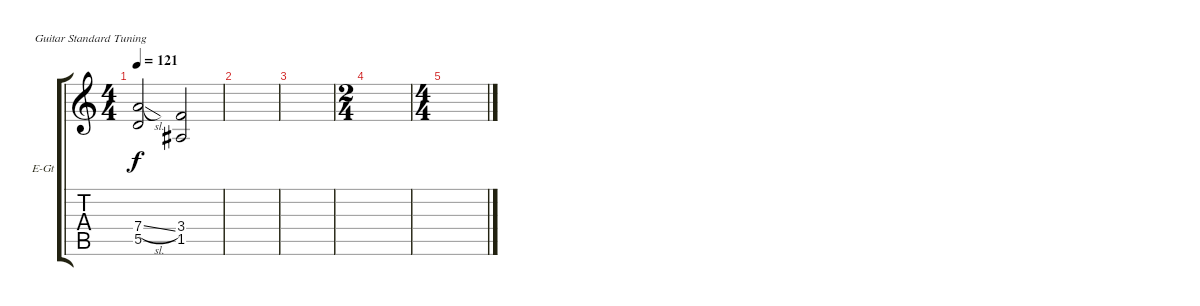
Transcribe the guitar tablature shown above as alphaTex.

\bracketExtendMode groupsimilarinstruments
\firstSystemTrackNameOrientation horizontal
\otherSystemsTrackNameOrientation horizontal
\track ("Lead Guitar" "E-Gt") {instrument distortionguitar}
\staff {score tabs}
\tuning (E4 B3 G3 D3 A2 E2)
\ts (4 4)
\tempo 121
\clef g2
\ks c
(7.4{sl} 5.5).2{dy f} (3.4 1.5).2 |
|
|
\ts (2 4)
|
\ts (4 4)
